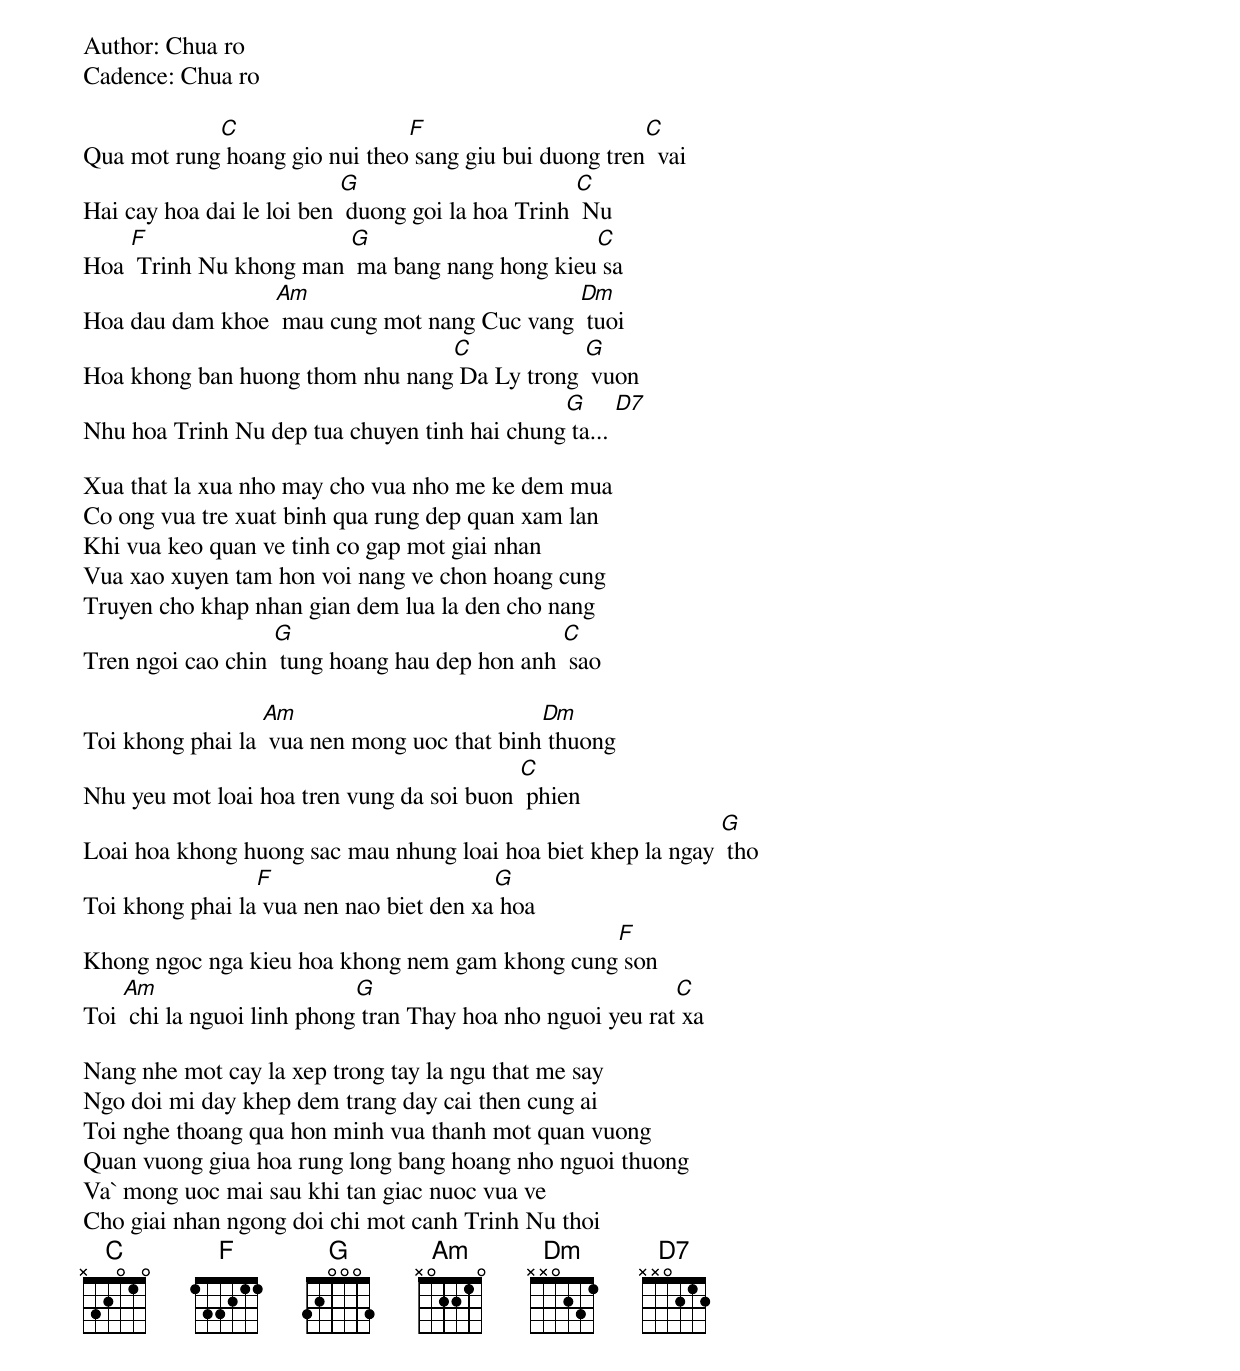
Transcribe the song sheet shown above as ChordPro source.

Author: Chua ro
Cadence: Chua ro

Qua mot rung[C] hoang gio nui theo[F] sang giu bui duong tren[C]  vai
Hai cay hoa dai le loi ben [G] duong goi la hoa Trinh [C] Nu
Hoa [F] Trinh Nu khong man [G] ma bang nang hong kieu[C] sa
Hoa dau dam khoe [Am] mau cung mot nang Cuc vang [Dm] tuoi
Hoa khong ban huong thom nhu nang[C] Da Ly trong [G] vuon
Nhu hoa Trinh Nu dep tua chuyen tinh hai chung[G] ta... [D7]

Xua that la xua nho may cho vua nho me ke dem mua
Co ong vua tre xuat binh qua rung dep quan xam lan
Khi vua keo quan ve tinh co gap mot giai nhan
Vua xao xuyen tam hon voi nang ve chon hoang cung
Truyen cho khap nhan gian dem lua la den cho nang
Tren ngoi cao chin [G] tung hoang hau dep hon anh [C] sao

Toi khong phai la [Am] vua nen mong uoc that binh[Dm] thuong
Nhu yeu mot loai hoa tren vung da soi buon [C] phien
Loai hoa khong huong sac mau nhung loai hoa biet khep la ngay [G] tho
Toi khong phai la[F] vua nen nao biet den xa[G] hoa
Khong ngoc nga kieu hoa khong nem gam khong cung[F] son
Toi [Am] chi la nguoi linh phong[G] tran Thay hoa nho nguoi yeu rat[C] xa

Nang nhe mot cay la xep trong tay la ngu that me say
Ngo doi mi day khep dem trang day cai then cung ai
Toi nghe thoang qua hon minh vua thanh mot quan vuong
Quan vuong giua hoa rung long bang hoang nho nguoi thuong
Va` mong uoc mai sau khi tan giac nuoc vua ve
Cho giai nhan ngong doi chi mot canh Trinh Nu thoi
